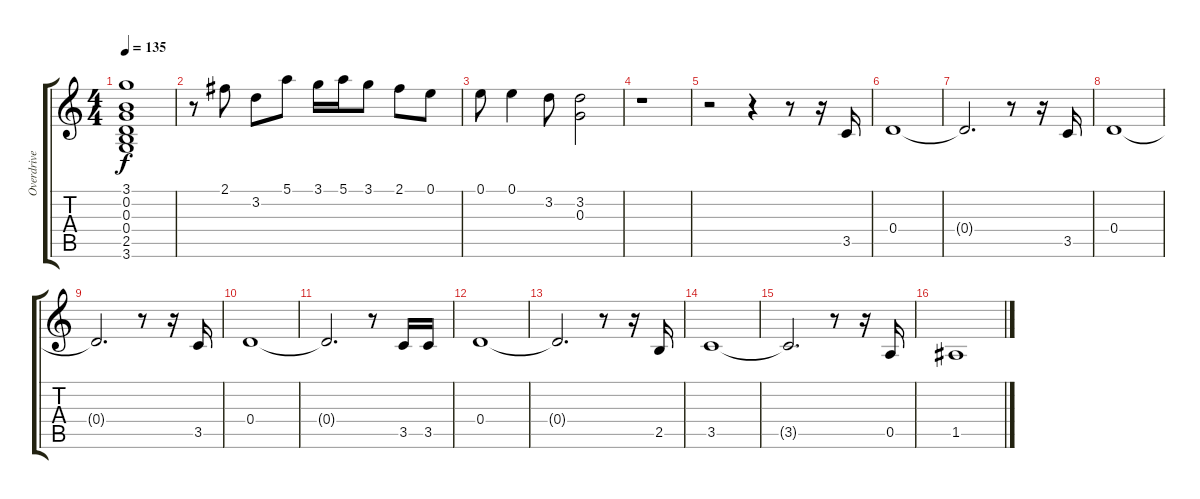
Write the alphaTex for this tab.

\track ("Overdrive (Pete)" "Overdrive ") {instrument overdrivenguitar}
\staff {score tabs}
\tuning (E4 B3 G3 D3 A2 E2) {hide}
\ts (4 4)
\tempo 135
\clef g2
\ks c
(3.1 0.2 0.3 0.4 2.5 3.6).1{dy f} |
r.8 2.1.8 3.2.8 5.1.8 3.1.16 5.1.16 3.1.8 2.1.8 0.1.8 |
0.1.8 0.1.4 3.2.8 (3.2 0.3).2 |
r.1 |
r.2 r.4 r.8 r.16 3.5.16 |
0.4.1 |
0.4{t}.2{d} r.8 r.16 3.5.16 |
0.4.1 |
0.4{t}.2{d} r.8 r.16 3.5.16 |
0.4.1 |
0.4{t}.2{d} r.8 3.5.16 3.5.16 |
0.4.1 |
0.4{t}.2{d} r.8 r.16 2.5.16 |
3.5.1 |
3.5{t}.2{d} r.8 r.16 0.5.16 |
1.5.1
